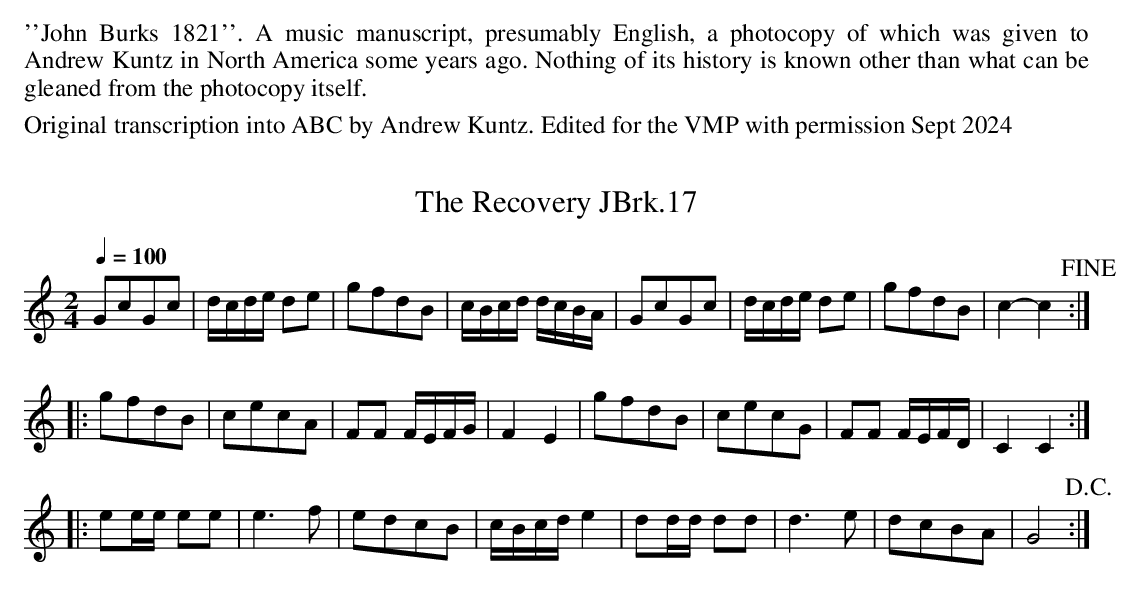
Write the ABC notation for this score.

X:1
T:Recovery JBrk.17, The
Q:1/4=100
M:2/4
L:1/8
K:C
GcGc|d/c/d/e/ de|gfdB|c/B/c/d/ d/c/B/A/|GcGc|d/c/d/e/ de|gfdB|c2-c2!fine!:|
|:gfdB|cecA|FF F/E/F/G/|F2E2|gfdB|cecG|FF F/E/F/D/|C2C2:|
|:ee/e/ ee|e3f|edcB|c/B/c/d/ e2|dd/d/ dd|d3e|dcBA|G4!D.C.!:|
